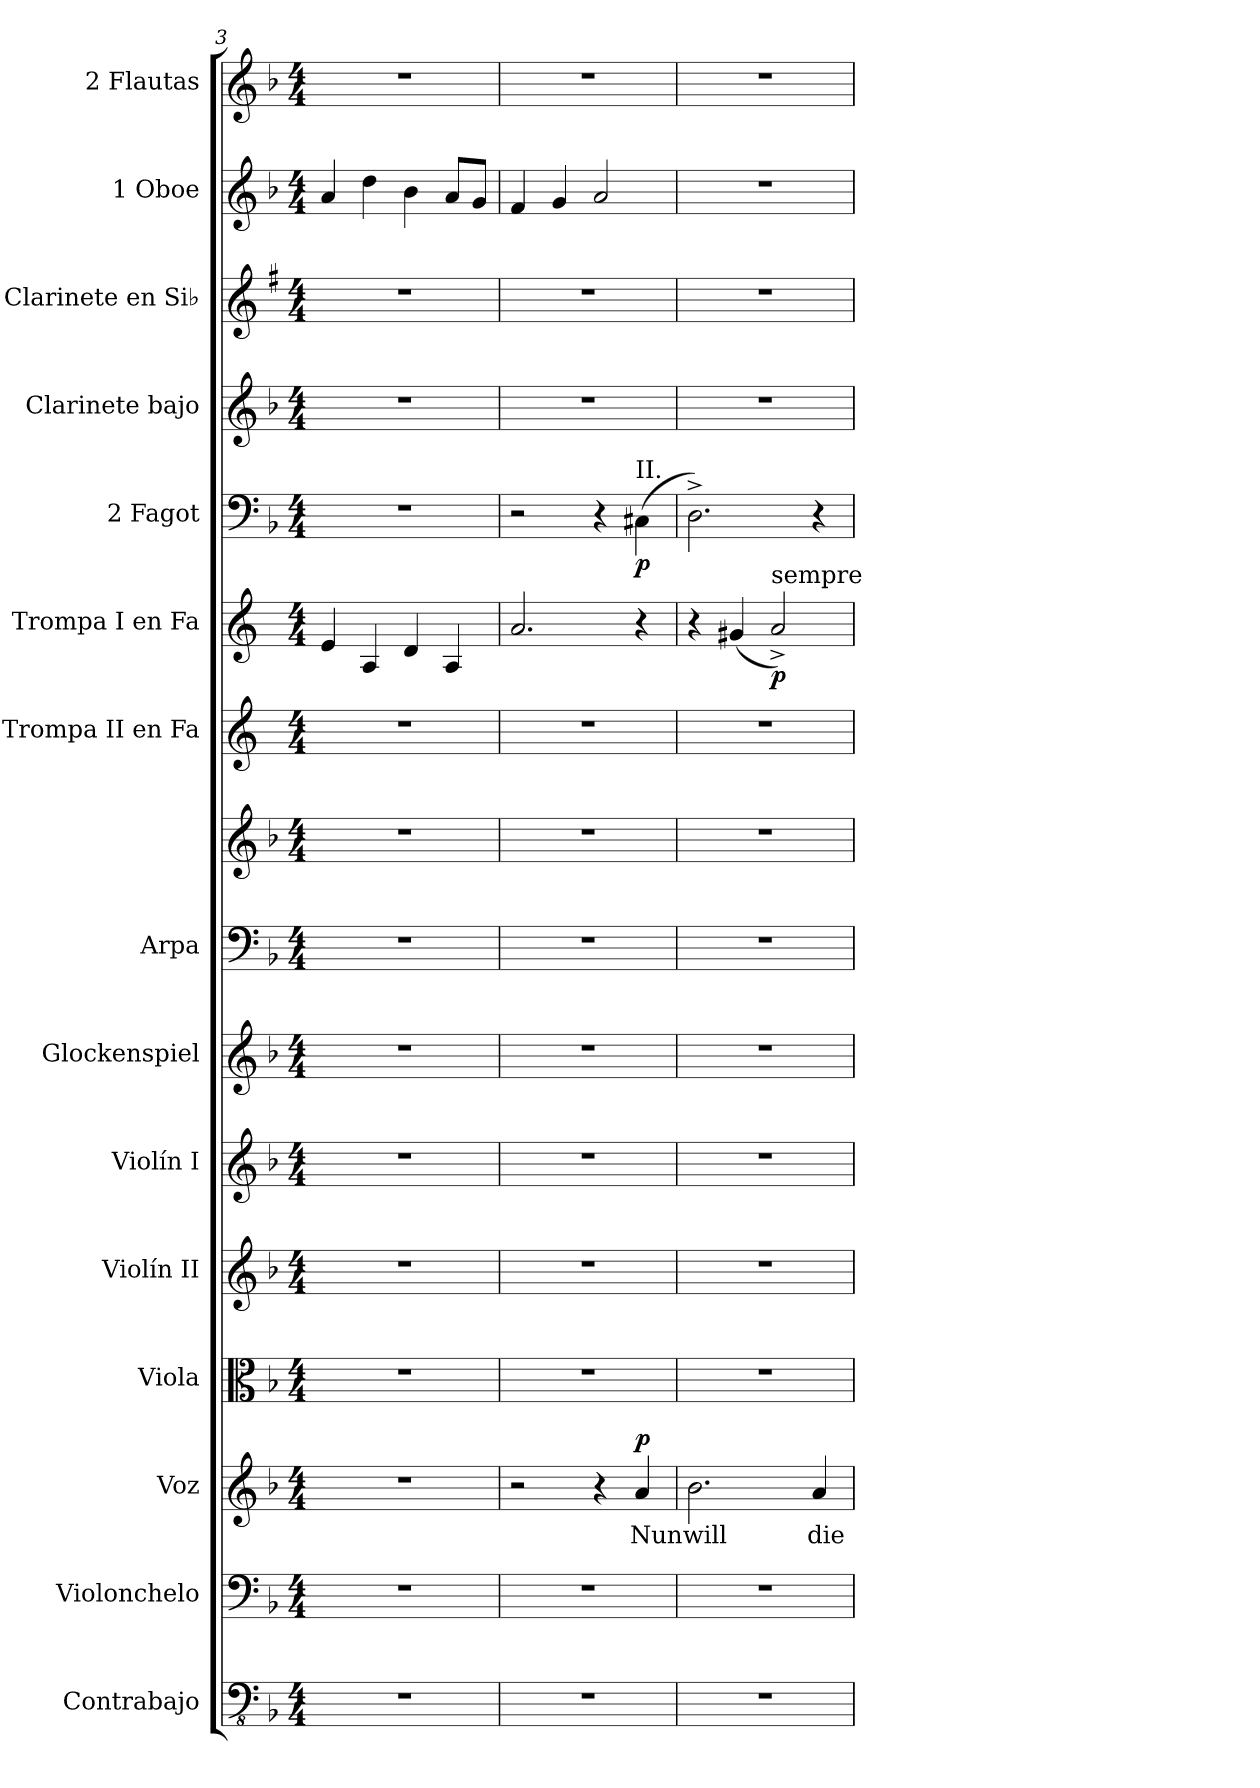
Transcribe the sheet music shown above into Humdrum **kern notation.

**kern	**kern	**kern	**text	**dynam	**kern	**kern	**kern	**kern	**kern	**kern	**kern	**kern	**dynam	**kern	**dynam	**kern	**kern	**kern	**kern
*part15	*part14	*part13	*part13	*part13	*part12	*part11	*part10	*part9	*part8	*part8	*part7	*part6	*part6	*part5	*part5	*part4	*part3	*part2	*part1
*staff16	*staff15	*staff14	*staff14	*staff14	*staff13	*staff12	*staff11	*staff10	*staff9	*staff8	*staff7	*staff6	*staff6	*staff5	*staff5	*staff4	*staff3	*staff2	*staff1
*I"Contrabajo	*I"Violonchelo	*I"Voz	*	*	*I"Viola	*I"Violín II	*I"Violín I	*I"Glockenspiel	*I"Arpa	*	*I"Trompa II en Fa	*I"Trompa I en Fa	*	*I"2 Fagot	*	*I"Clarinete bajo	*I"2 Clarinete en Si♭	*I"1 Oboe	*I"2 Flautas
*I'Cb.	*I'Vc.	*I'Vo.	*	*	*I'Vla.	*I'Vln.I	*I'Vln.I	*I'Glk.	*I'Arp.	*	*I'Trmp.II	*I'Trmp.I	*	*I'Fag.	*	*I'Cl.B.	*I'Cl.Si♭	*I'Ob.	*I'Fl.
*clefFv4	*clefF4	*clefG2	*	*	*clefC3	*clefG2	*clefG2	*clefG2	*clefF4	*clefG2	*clefG2	*clefG2	*	*clefF4	*	*clefG2	*clefG2	*clefG2	*clefG2
*ITrd7c12	*	*	*	*	*	*	*	*ITrd-14c-24	*	*	*ITrd4c7	*ITrd4c7	*	*	*	*ITrd8c14	*ITrd1c2	*	*
*k[b-]	*k[b-]	*k[b-]	*	*	*k[b-]	*k[b-]	*k[b-]	*k[b-]	*k[b-]	*k[b-]	*k[b-]	*k[b-]	*	*k[b-]	*	*k[b-]	*k[b-]	*k[b-]	*k[b-]
*M4/4	*M4/4	*M4/4	*	*	*M4/4	*M4/4	*M4/4	*M4/4	*M4/4	*M4/4	*M4/4	*M4/4	*	*M4/4	*	*M4/4	*M4/4	*M4/4	*M4/4
=3	=3	=3	=3	=3	=3	=3	=3	=3	=3	=3	=3	=3	=3	=3	=3	=3	=3	=3	=3
1r	1r	1r	.	.	1r	1r	1r	1r	1r	1r	1r	4A/	.	1r	.	1r	1r	4a/	1r
.	.	.	.	.	.	.	.	.	.	.	.	4D/	.	.	.	.	.	4dd\	.
.	.	.	.	.	.	.	.	.	.	.	.	4G/	.	.	.	.	.	4b-\	.
.	.	.	.	.	.	.	.	.	.	.	.	4D/	.	.	.	.	.	8a/L	.
.	.	.	.	.	.	.	.	.	.	.	.	.	.	.	.	.	.	8g/J	.
=4	=4	=4	=4	=4	=4	=4	=4	=4	=4	=4	=4	=4	=4	=4	=4	=4	=4	=4	=4
1r	1r	2r	.	.	1r	1r	1r	1r	1r	1r	1r	2.d/	.	2r	.	1r	1r	4f/	1r
.	.	.	.	.	.	.	.	.	.	.	.	.	.	.	.	.	.	4g/	.
.	.	4r	.	.	.	.	.	.	.	.	.	.	.	4r	.	.	.	2a/	.
!	!	!	!	!	!	!	!	!	!	!	!	!	!	!LO:TX:a:t=II.	!	!	!	!	!
!	!	!	!LO:LY:b	!LO:DY:a	!	!	!	!	!	!	!	!	!	!	!LO:DY:b	!	!	!	!
.	.	4a/	Nun	p	.	.	.	.	.	.	.	4r	.	(4C#X\	p	.	.	.	.
=5	=5	=5	=5	=5	=5	=5	=5	=5	=5	=5	=5	=5	=5	=5	=5	=5	=5	=5	=5
!	!	!	!LO:LY:b	!	!	!	!	!	!	!	!	!	!	!	!	!	!	!	!
1r	1r	2.b-\	will	.	1r	1r	1r	1r	1r	1r	1r	4r	.	2.D^\)	.	1r	1r	1r	1r
.	.	.	.	.	.	.	.	.	.	.	.	(4c#X/	.	.	.	.	.	.	.
!	!	!	!	!	!	!	!	!	!	!	!	!LO:TX:a:t=sempre	!	!	!	!	!	!	!
!	!	!	!	!	!	!	!	!	!	!	!	!	!LO:DY:b	!	!	!	!	!	!
.	.	.	.	.	.	.	.	.	.	.	.	2d^/)	p	.	.	.	.	.	.
!	!	!	!LO:LY:b	!	!	!	!	!	!	!	!	!	!	!	!	!	!	!	!
.	.	4a/	die	.	.	.	.	.	.	.	.	.	.	4r	.	.	.	.	.
=	=	=	=	=	=	=	=	=	=	=	=	=	=	=	=	=	=	=	=
*-	*-	*-	*-	*-	*-	*-	*-	*-	*-	*-	*-	*-	*-	*-	*-	*-	*-	*-	*-
